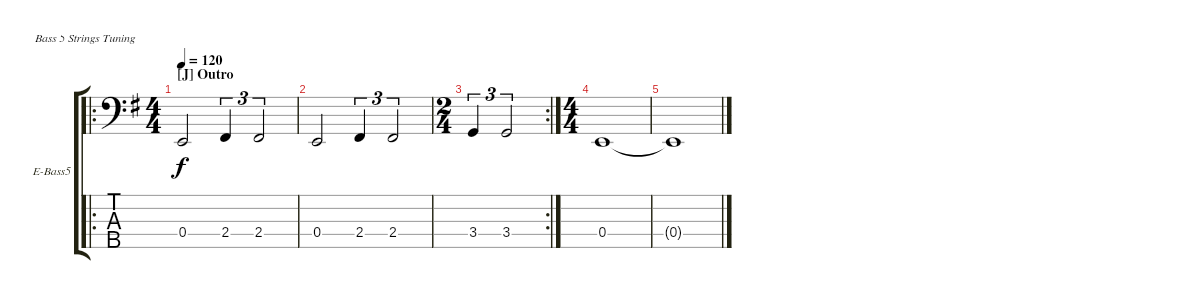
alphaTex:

\defaultSystemsLayout 4
\bracketExtendMode groupsimilarinstruments
\firstSystemTrackNameOrientation horizontal
\otherSystemsTrackNameOrientation horizontal
\track ("Electric Bass" "E-Bass5") {instrument electricbassfinger}
\staff {score tabs}
\tuning (G2 D2 A1 E1 B0)
\ro
\ts (4 4)
\section ("J" "Outro")
\tempo 120
\clef f4
\ks eminor
0.4.2{dy f} 2.4.4{tu (3 2)} 2.4.2{tu (3 2)} |
0.4.2 2.4.4{tu (3 2)} 2.4.2{tu (3 2)} |
\rc 2
\ts (2 4)
3.4.4{tu (3 2)} 3.4.2{tu (3 2)} |
\ts (4 4)
0.4.1 |
0.4{t}.1
